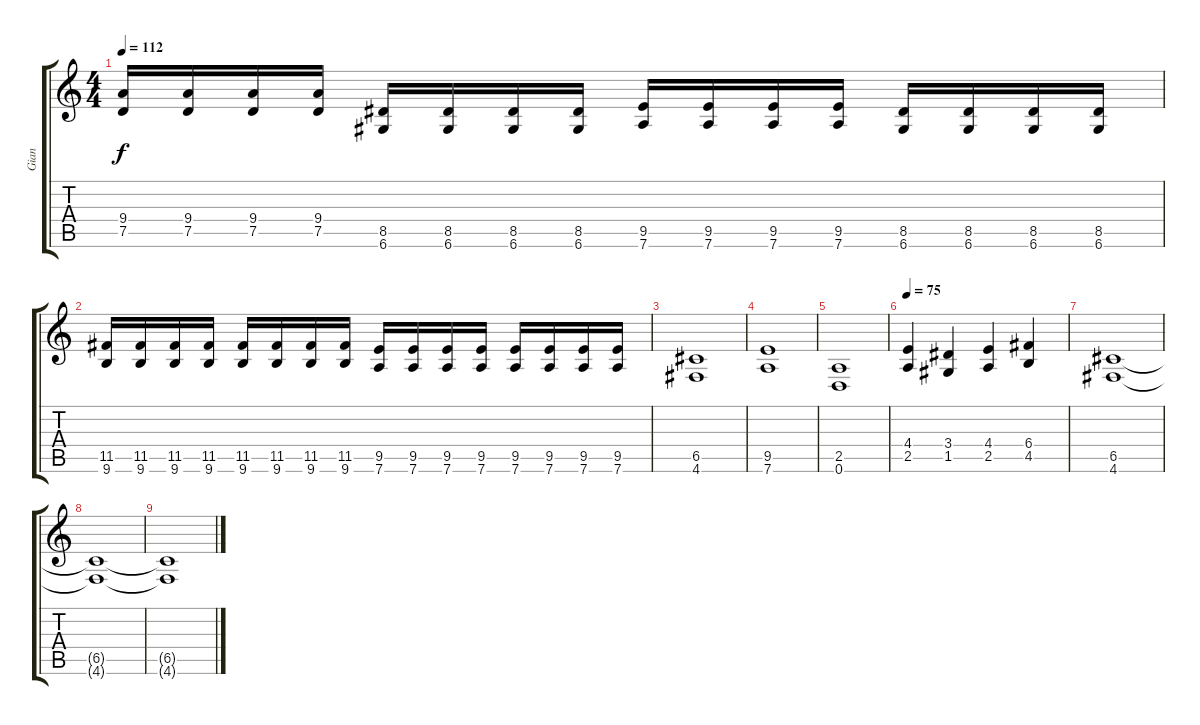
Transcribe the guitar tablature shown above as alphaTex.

\track ("Gian" "Gian") {instrument distortionguitar}
\staff {score tabs}
\tuning (D4 A3 F3 C3 G2 D2) {hide}
\ts (4 4)
\tempo 112
\clef g2
\ks c
(9.4 7.5).16{dy f} (9.4 7.5).16 (9.4 7.5).16 (9.4 7.5).16 (8.5 6.6).16 (8.5 6.6).16 (8.5 6.6).16 (8.5 6.6).16 (9.5 7.6).16 (9.5 7.6).16 (9.5 7.6).16 (9.5 7.6).16 (8.5 6.6).16 (8.5 6.6).16 (8.5 6.6).16 (8.5 6.6).16 |
(11.5 9.6).16 (11.5 9.6).16 (11.5 9.6).16 (11.5 9.6).16 (11.5 9.6).16 (11.5 9.6).16 (11.5 9.6).16 (11.5 9.6).16 (9.5 7.6).16 (9.5 7.6).16 (9.5 7.6).16 (9.5 7.6).16 (9.5 7.6).16 (9.5 7.6).16 (9.5 7.6).16 (9.5 7.6).16 |
(6.5 4.6).1 |
(9.5 7.6).1 |
(2.5 0.6).1 |
\tempo 75
(4.4 2.5).4 (3.4 1.5).4 (4.4 2.5).4 (6.4 4.5).4 |
(6.5 4.6).1 |
(6.5{t} 4.6{t}).1 |
(6.5{t} 4.6{t}).1
